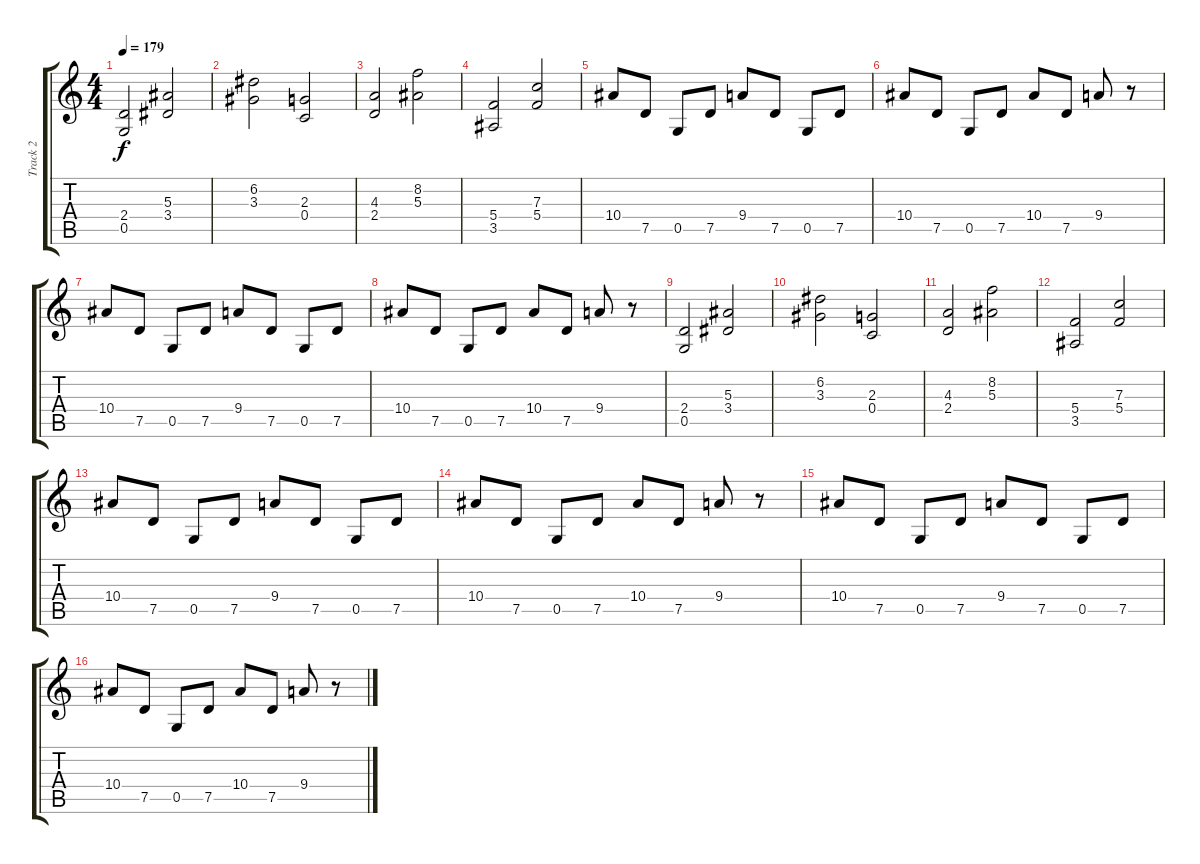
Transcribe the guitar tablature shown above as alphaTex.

\track ("Track 2" "Track 2") {instrument distortionguitar}
\staff {score tabs}
\tuning (D4 A3 F3 C3 G2 D2) {hide}
\ts (4 4)
\tempo 179
\clef g2
\ks c
(2.4 0.5).2{dy f} (5.3 3.4).2 |
(6.2 3.3).2 (2.3 0.4).2 |
(4.3 2.4).2 (8.2 5.3).2 |
(5.4 3.5).2 (7.3 5.4).2 |
10.4.8 7.5.8 0.5.8 7.5.8 9.4.8 7.5.8 0.5.8 7.5.8 |
10.4.8 7.5.8 0.5.8 7.5.8 10.4.8 7.5.8 9.4.8 r.8 |
10.4.8 7.5.8 0.5.8 7.5.8 9.4.8 7.5.8 0.5.8 7.5.8 |
10.4.8 7.5.8 0.5.8 7.5.8 10.4.8 7.5.8 9.4.8 r.8 |
(2.4 0.5).2 (5.3 3.4).2 |
(6.2 3.3).2 (2.3 0.4).2 |
(4.3 2.4).2 (8.2 5.3).2 |
(5.4 3.5).2 (7.3 5.4).2 |
10.4.8 7.5.8 0.5.8 7.5.8 9.4.8 7.5.8 0.5.8 7.5.8 |
10.4.8 7.5.8 0.5.8 7.5.8 10.4.8 7.5.8 9.4.8 r.8 |
10.4.8 7.5.8 0.5.8 7.5.8 9.4.8 7.5.8 0.5.8 7.5.8 |
10.4.8 7.5.8 0.5.8 7.5.8 10.4.8 7.5.8 9.4.8 r.8
